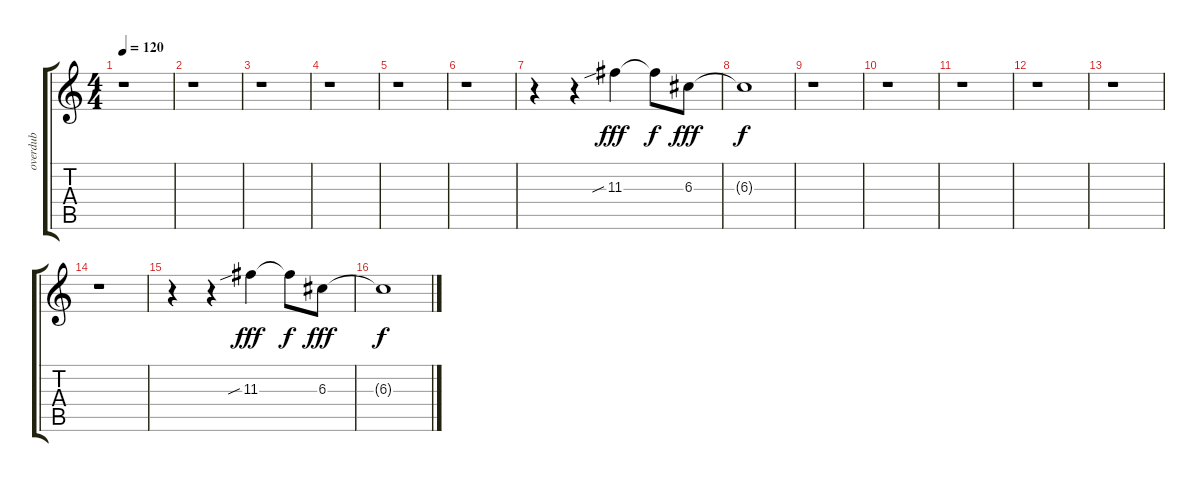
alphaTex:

\track ("overdub" "overdub") {instrument overdrivenguitar}
\staff {score tabs}
\tuning (E4 B3 G3 D3 A2 E2) {hide}
\ts (4 4)
\tempo 120
\clef g2
\ks c
r.1{dy f} |
r.1 |
r.1 |
r.1 |
r.1 |
r.1 |
r.4 r.4 11.3{sib}.4{dy fff} 11.3{t}.8{dy f} 6.3.8{dy fff} |
6.3{t}.1{dy f} |
r.1 |
r.1 |
r.1 |
r.1 |
r.1 |
r.1 |
r.4 r.4 11.3{sib}.4{dy fff} 11.3{t}.8{dy f} 6.3.8{dy fff} |
6.3{t}.1{dy f}
